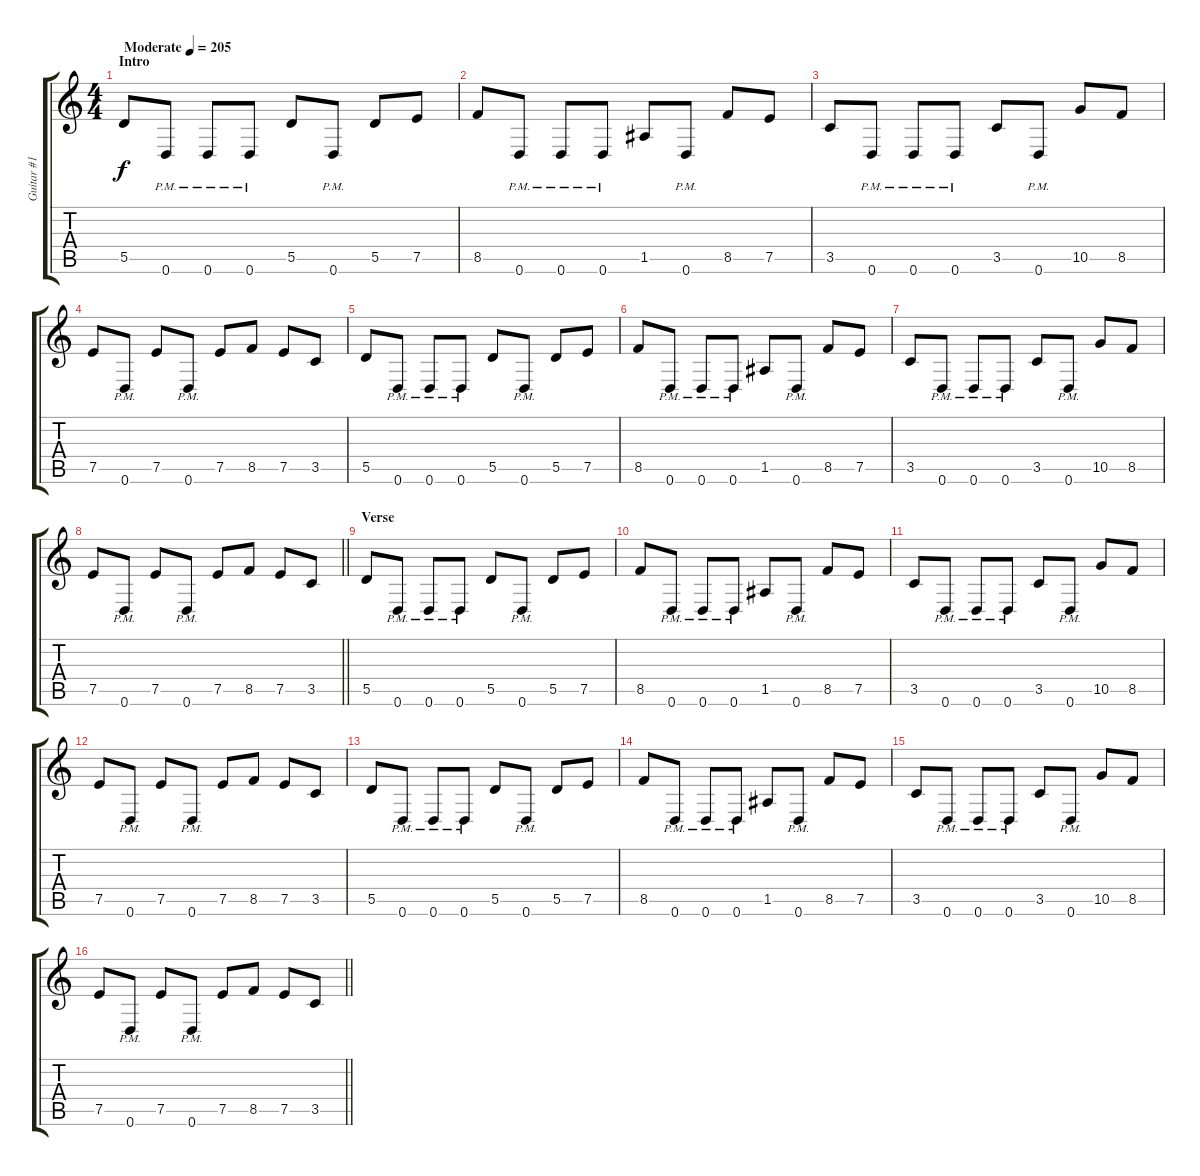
\track ("Guitar #1" "Guitar #1") {instrument overdrivenguitar}
\staff {score tabs}
\tuning (E4 B3 G3 D3 A2 D2) {hide}
\ts (4 4)
\section ("" "Intro")
\tempo (205 "Moderate")
\clef g2
\ks c
5.5.8{dy f instrument overdrivenguitar} 0.6{pm}.8 0.6{pm}.8 0.6{pm}.8 5.5.8 0.6{pm}.8 5.5.8 7.5.8 |
8.5.8 0.6{pm}.8 0.6{pm}.8 0.6{pm}.8 1.5.8 0.6{pm}.8 8.5.8 7.5.8 |
3.5.8 0.6{pm}.8 0.6{pm}.8 0.6{pm}.8 3.5.8 0.6{pm}.8 10.5.8 8.5.8 |
7.5.8 0.6{pm}.8 7.5.8 0.6{pm}.8 7.5.8 8.5.8 7.5.8 3.5.8 |
5.5.8 0.6{pm}.8 0.6{pm}.8 0.6{pm}.8 5.5.8 0.6{pm}.8 5.5.8 7.5.8 |
8.5.8 0.6{pm}.8 0.6{pm}.8 0.6{pm}.8 1.5.8 0.6{pm}.8 8.5.8 7.5.8 |
3.5.8 0.6{pm}.8 0.6{pm}.8 0.6{pm}.8 3.5.8 0.6{pm}.8 10.5.8 8.5.8 |
\barLineRight lightlight
7.5.8 0.6{pm}.8 7.5.8 0.6{pm}.8 7.5.8 8.5.8 7.5.8 3.5.8 |
\section ("" "Verse")
5.5.8 0.6{pm}.8 0.6{pm}.8 0.6{pm}.8 5.5.8 0.6{pm}.8 5.5.8 7.5.8 |
8.5.8 0.6{pm}.8 0.6{pm}.8 0.6{pm}.8 1.5.8 0.6{pm}.8 8.5.8 7.5.8 |
3.5.8 0.6{pm}.8 0.6{pm}.8 0.6{pm}.8 3.5.8 0.6{pm}.8 10.5.8 8.5.8 |
7.5.8 0.6{pm}.8 7.5.8 0.6{pm}.8 7.5.8 8.5.8 7.5.8 3.5.8 |
5.5.8 0.6{pm}.8 0.6{pm}.8 0.6{pm}.8 5.5.8 0.6{pm}.8 5.5.8 7.5.8 |
8.5.8 0.6{pm}.8 0.6{pm}.8 0.6{pm}.8 1.5.8 0.6{pm}.8 8.5.8 7.5.8 |
3.5.8 0.6{pm}.8 0.6{pm}.8 0.6{pm}.8 3.5.8 0.6{pm}.8 10.5.8 8.5.8 |
\barLineRight lightlight
7.5.8 0.6{pm}.8 7.5.8 0.6{pm}.8 7.5.8 8.5.8 7.5.8 3.5.8
